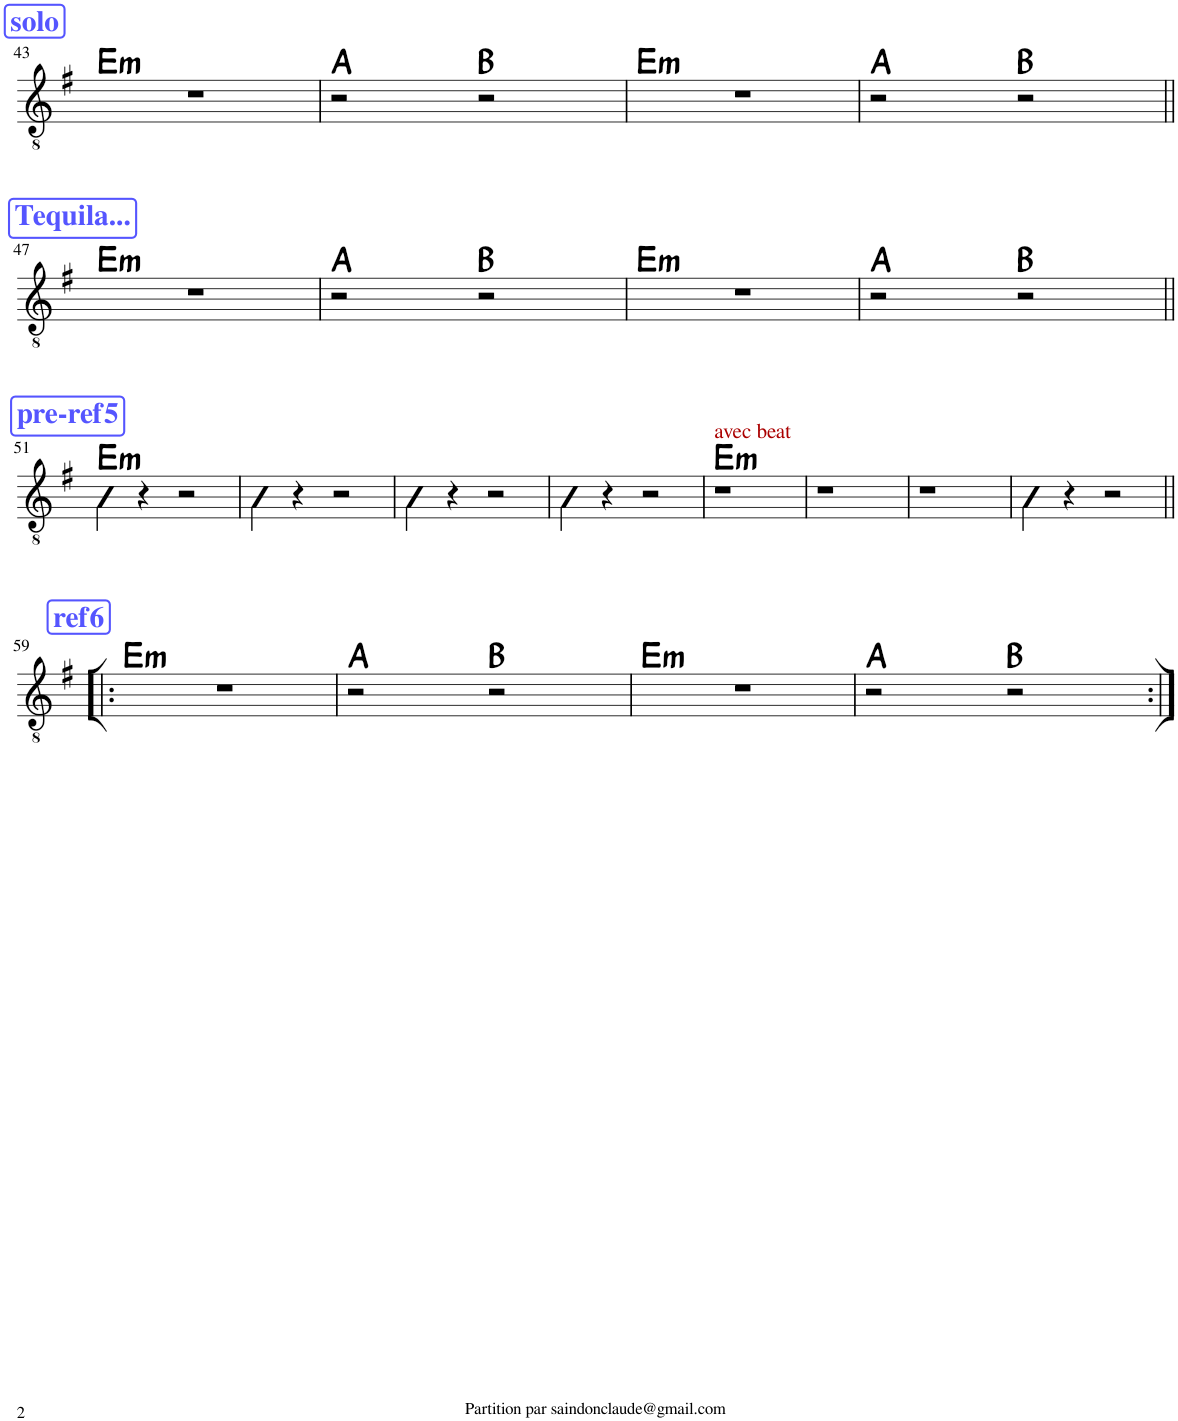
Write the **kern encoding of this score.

**kern	**harte
*part1	*part1
*staff1	*
*I"Classical Guitar	*
*I'Guit.	*
!!LO:PB:g=z
*clefGv2	*
*k[f#]	*
*M4/4	*
!!LO:REH:place=s1:a:B:cj:color=#5555FF:fs=14:t=solo
=43	=43
!	!LO:H:kt=m
1r	E:min
=44	=44
2r	A:maj
2r	B:maj
=45	=45
!	!LO:H:kt=m
1r	E:min
=46	=46
2r	A:maj
2r	B:maj
!!LO:LB:g=z
!!LO:REH:place=s1:a:B:cj:color=#5555FF:fs=14:t=Tequila...
=47||	=47||
!	!LO:H:kt=m
1r	E:min
=48	=48
2r	A:maj
2r	B:maj
=49	=49
!	!LO:H:kt=m
1r	E:min
=50	=50
2r	A:maj
2r	B:maj
!!LO:LB:g=z
!!LO:REH:place=s1:a:B:cj:color=#5555FF:fs=14:t=pre-ref5
=51||	=51||
!	!LO:H:kt=m
4E\	E:min
4r	.
2r	.
=52	=52
4E\	.
4r	.
2r	.
=53	=53
4E\	.
4r	.
2r	.
=54	=54
4E\	.
4r	.
2r	.
=55	=55
!LO:TX:a:color=#AA0000:t=avec beat	!LO:H:kt=m
1r	E:min
=56	=56
1r	.
=57	=57
1r	.
=58	=58
4E\	.
4r	.
2r	.
!!LO:LB:g=z
!!LO:REH:place=s1:a:B:cj:color=#5555FF:fs=14:t=ref6
=59!|:	=59!|:
!	!LO:H:kt=m
1r	E:min
=60	=60
2r	A:maj
2r	B:maj
=61	=61
!	!LO:H:kt=m
1r	E:min
=62	=62
2r	A:maj
2r	B:maj
=:|!	=:|!
*-	*-
